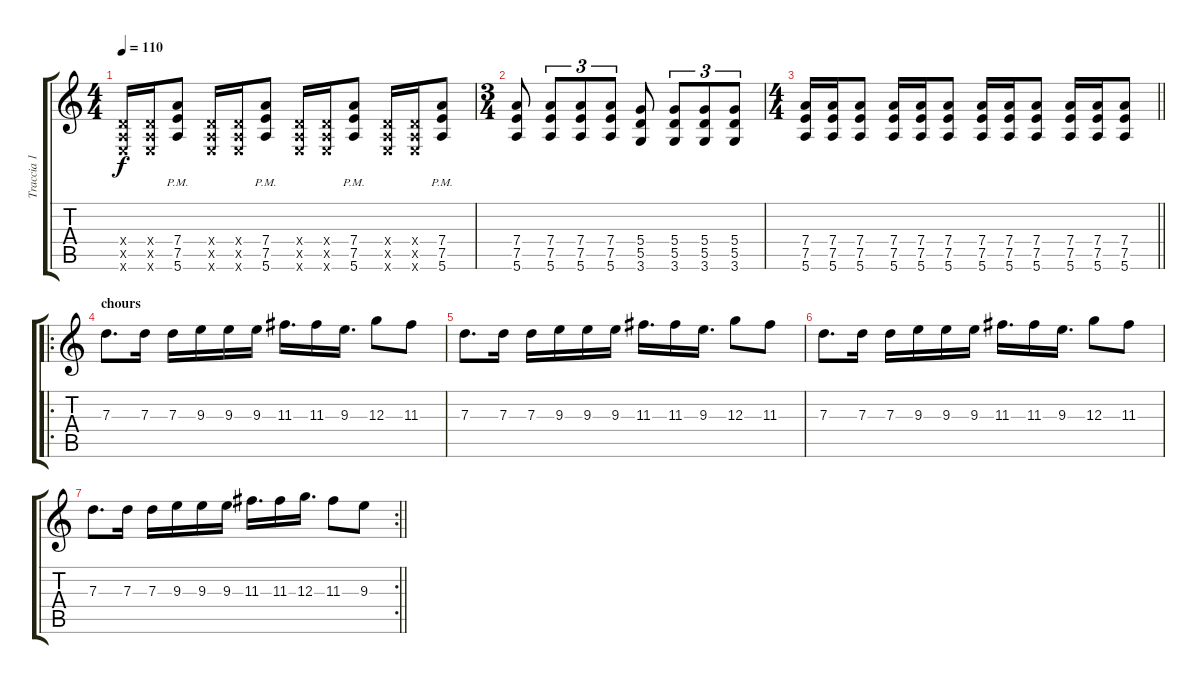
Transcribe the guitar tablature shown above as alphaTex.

\track ("Traccia 1" "Traccia 1") {instrument distortionguitar}
\staff {score tabs}
\tuning (E4 B3 G3 D3 A2 E2) {hide}
\ts (4 4)
\tempo 110
\clef g2
\ks c
(0.4{x} 0.5{x} 0.6{x}).16{dy f} (0.4{x} 0.5{x} 0.6{x}).16 (7.4{pm} 7.5{pm} 5.6{pm}).8 (0.4{x} 0.5{x} 0.6{x}).16 (0.4{x} 0.5{x} 0.6{x}).16 (7.4{pm} 7.5{pm} 5.6{pm}).8 (0.4{x} 0.5{x} 0.6{x}).16 (0.4{x} 0.5{x} 0.6{x}).16 (7.4{pm} 7.5{pm} 5.6{pm}).8 (0.4{x} 0.5{x} 0.6{x}).16 (0.4{x} 0.5{x} 0.6{x}).16 (7.4{pm} 7.5{pm} 5.6{pm}).8 |
\ts (3 4)
(7.4 7.5 5.6).8 (7.4 7.5 5.6).8{tu (3 2)} (7.4 7.5 5.6).8{tu (3 2)} (7.4 7.5 5.6).8{tu (3 2)} (5.4 5.5 3.6).8 (5.4 5.5 3.6).8{tu (3 2)} (5.4 5.5 3.6).8{tu (3 2)} (5.4 5.5 3.6).8{tu (3 2)} |
\ts (4 4)
\barLineRight lightlight
(7.4 7.5 5.6).16 (7.4 7.5 5.6).16 (7.4 7.5 5.6).8 (7.4 7.5 5.6).16 (7.4 7.5 5.6).16 (7.4 7.5 5.6).8 (7.4 7.5 5.6).16 (7.4 7.5 5.6).16 (7.4 7.5 5.6).8 (7.4 7.5 5.6).16 (7.4 7.5 5.6).16 (7.4 7.5 5.6).8 |
\ro
\section ("" "chours")
7.3.8{d} 7.3.16 7.3.16 9.3.16 9.3.16 9.3.16 11.3.16{d} 11.3.16 9.3.16{d} 12.3.8 11.3.8 |
7.3.8{d} 7.3.16 7.3.16 9.3.16 9.3.16 9.3.16 11.3.16{d} 11.3.16 9.3.16{d} 12.3.8 11.3.8 |
7.3.8{d} 7.3.16 7.3.16 9.3.16 9.3.16 9.3.16 11.3.16{d} 11.3.16 9.3.16{d} 12.3.8 11.3.8 |
\rc 2
\barLineRight lightlight
7.3.8{d} 7.3.16 7.3.16 9.3.16 9.3.16 9.3.16 11.3.16{d} 11.3.16 12.3.16{d} 11.3.8 9.3.8
